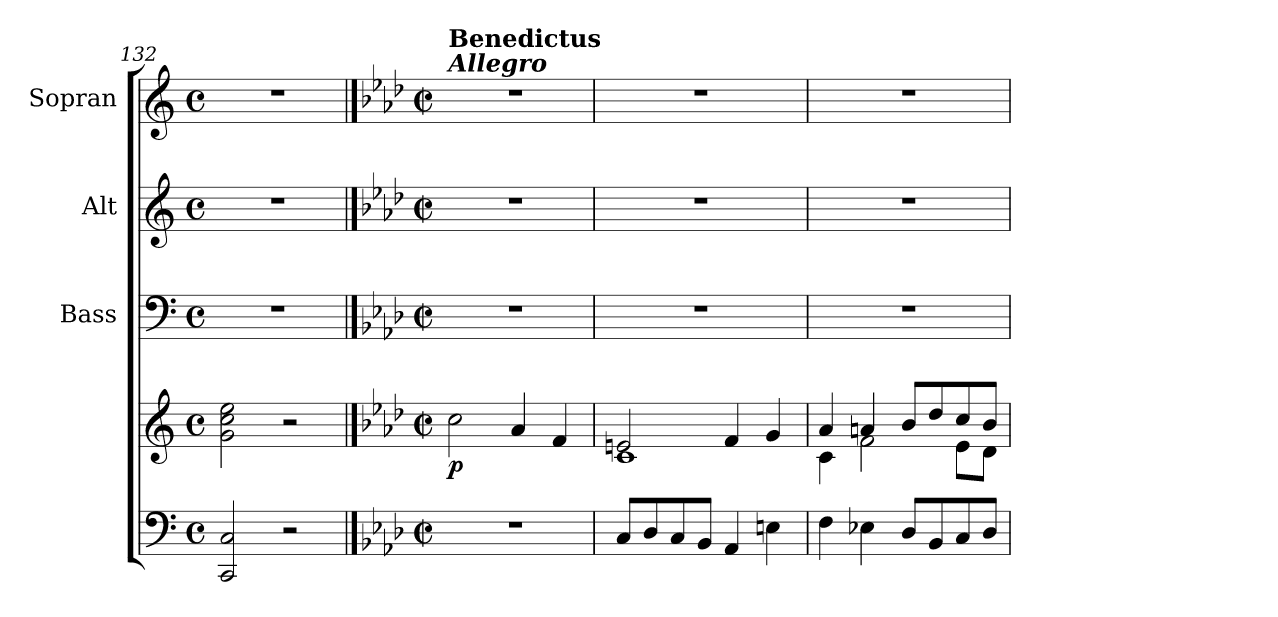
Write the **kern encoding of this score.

**kern	**kern	**dynam	**kern	**kern	**kern
*part4	*part4	*part4	*part3	*part2	*part1
*staff5	*staff4	*staff4/5	*staff3	*staff2	*staff1
*	*	*	*I"Bass	*I"Alt	*I"Sopran
*clefF4	*clefG2	*	*clefF4	*clefG2	*clefG2
*k[]	*k[]	*	*k[]	*k[]	*k[]
*C:	*C:	*	*C:	*C:	*C:
*M4/4	*M4/4	*	*M4/4	*M4/4	*M4/4
*met(c)	*met(c)	*	*met(c)	*met(c)	*met(c)
=132	=132	=132	=132	=132	=132
2CC/ 2C/	2g\ 2cc\ 2ee\	.	1r	1r	1r
2r	2r	.	.	.	.
!!LO:PB:g=z
==133	==133	==133	==133	==133	==133
*k[b-e-a-d-]	*k[b-e-a-d-]	*	*k[b-e-a-d-]	*k[b-e-a-d-]	*k[b-e-a-d-]
*A-:	*A-:	*	*A-:	*A-:	*A-:
*M2/2	*M2/2	*	*M2/2	*M2/2	*M2/2
*met(c|)	*met(c|)	*	*met(c|)	*met(c|)	*met(c|)
!	!	!	!	!	!LO:TX:a:Bi:t=Allegro
!	!	!	!	!	!LO:TX:a:B:t=Benedictus
!	!	!LO:DY:b	!	!	!
1r	2cc\	p	1r	1r	1r
.	4a-/	.	.	.	.
.	4f/	.	.	.	.
=134	=134	=134	=134	=134	=134
*	*^	*	*	*	*
8C/L	2en/	1c	.	1r	1r	1r
8D-/	.	.	.	.	.	.
8C/	.	.	.	.	.	.
8BB-/J	.	.	.	.	.	.
4AA-/	4f/	.	.	.	.	.
4En\	4g/	.	.	.	.	.
=135	=135	=135	=135	=135	=135	=135
4F\	4a-/	4c\	.	1r	1r	1r
4E-X\	4an/	2f\	.	.	.	.
8D-/L	8b-/L	.	.	.	.	.
8BB-/	8dd-/	.	.	.	.	.
8C/	8cc/	8e-\L	.	.	.	.
8D-/J	8b-/J	8d-\J	.	.	.	.
*	*v	*v	*	*	*	*
=	=	=	=	=	=
*-	*-	*-	*-	*-	*-
